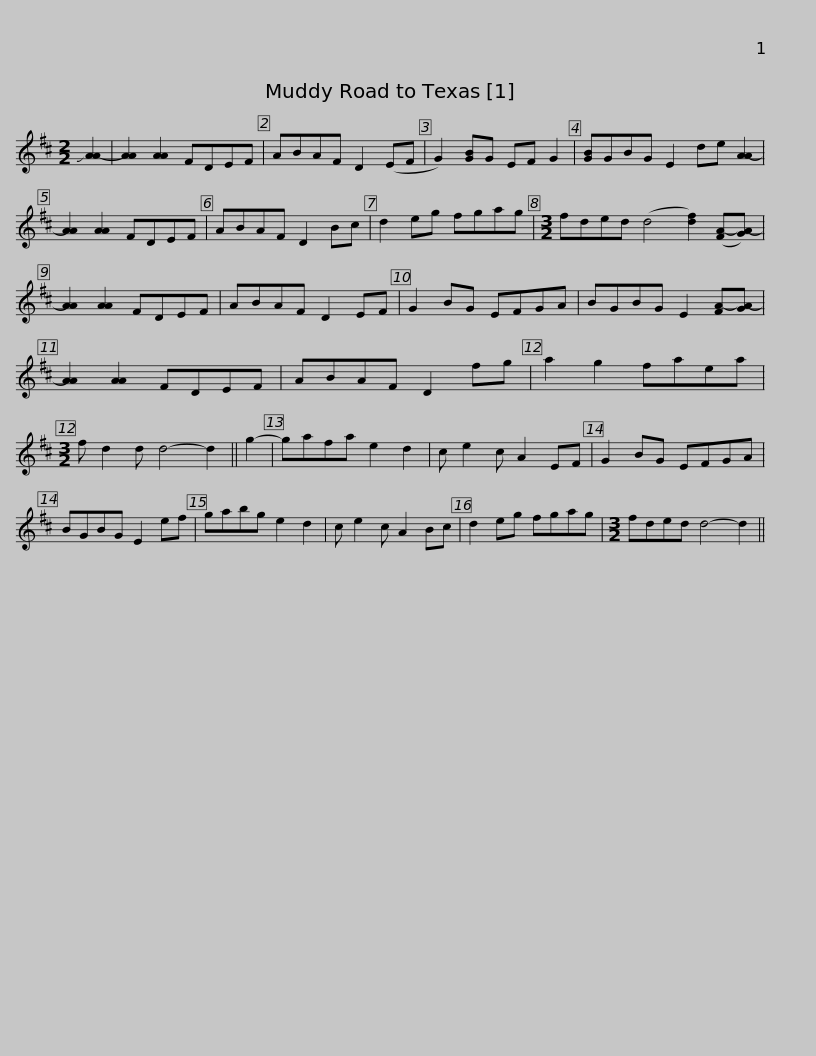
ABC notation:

X:1
L:1/8
M:2/2
I:linebreak $
K:D
V:1 treble
V:1
 !slide![AA-]2 | [AA]2 [AA]2 FDEF | ABAF D2 (EF | G2) [GB]G EF G2 | [GB]GBG E2 de [AA-]2 | %5
 [AA]2 [AA]2 FDEF |$ ABAF D2 Bc | d2 eg fgag |[M:3/2] fded (d4 [df]2) ([FA-][GA-]) | [AA]2 [AA]2 FDEF | %10
 ABAF D2 EF |$ G2 BG EFGA | BGBG E2 [FA-][GA-] | [AA]2 [AA]2 FDEF | ABAF D2 fg | %15
 a2 g2 faea |[M:3/2] f d2 d d4- d2 || g2- |$ gafa e2 d2 | c e2 c A2 EF | %20
 G2 BG EFGA | BGBG E2 ef | gabg e2 d2 | c e2 c A2 Bc |$ d2 eg fgag | %25
[M:3/2] fded d4- d2 || %26
